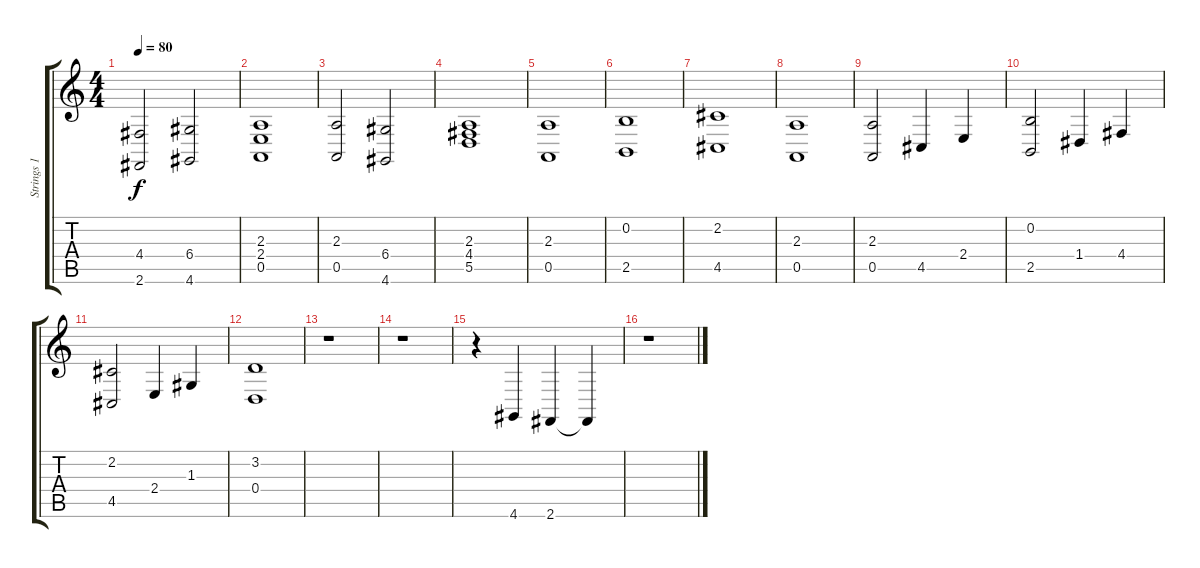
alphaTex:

\track ("Strings 1" "Strings 1") {instrument stringensemble1}
\staff {score tabs}
\tuning (E4 B3 G3 D3 A2 E2) {hide}
\ts (4 4)
\tempo 80
\clef g2
\ks c
(4.4 2.6).2{dy f} (6.4 4.6).2 |
(2.3 2.4 0.5).1 |
(2.3 0.5).2 (6.4 4.6).2 |
(2.3 4.4 5.5).1 |
(2.3 0.5).1 |
(0.2 2.5).1 |
(2.2 4.5).1 |
(2.3 0.5).1 |
(2.3 0.5).2 4.5.4 2.4.4 |
(0.2 2.5).2 1.4.4 4.4.4 |
(2.2 4.5).2 2.4.4 1.3.4 |
(3.2 0.4).1 |
r.1 |
r.1 |
r.4 4.6.4 2.6.4 2.6{t}.4 |
r.1
